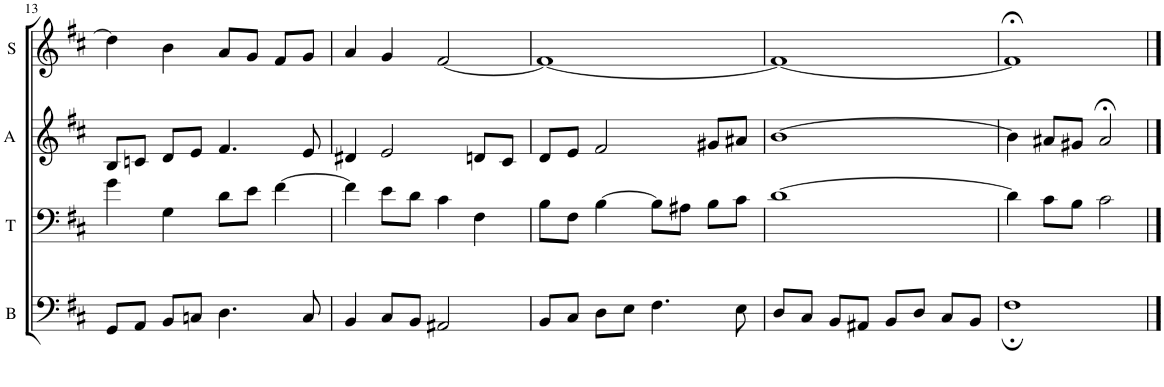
**kern	**kern	**kern	**kern
*part4	*part3	*part2	*part1
*staff4	*staff3	*staff2	*staff1
*I"B	*I"T	*I"A	*I"S
*I'B	*I'T	*I'A	*I'S
!!LO:PB:g=z
*clefF4	*clefF4	*clefG2	*clefG2
*k[f#c#]	*k[f#c#]	*k[f#c#]	*k[f#c#]
*M4/4	*M4/4	*M4/4	*M4/4
=13	=13	=13	=13
8GG/L	4g\	8B/L	4dd\]
8AA/J	.	8cn/J	.
8BB/L	4G\	8d/L	4b\
8Cn/J	.	8e/J	.
4.D\	8d\L	4.f#/	8a/L
.	8e\J	.	8g/J
.	[4f#\	.	8f#/L
8C/	.	8e/	8g/J
=14	=14	=14	=14
4BB/	4f#\]	4d#X/	4a/
8C#/L	8e\L	2e/	4g/
8BB/J	8d\J	.	.
2AA#X/	4c#\	.	[2f#/
.	4F#\	8dn/L	.
.	.	8c#/J	.
=15	=15	=15	=15
8BB/L	8B\L	8d/L	1f#_
8C#/J	8F#\J	8e/J	.
8D\L	[4B\	2f#/	.
8E\J	.	.	.
4.F#\	8B\L]	.	.
.	8A#X\J	.	.
.	8B\L	8g#X/L	.
8E\	8c#\J	8a#X/J	.
=16	=16	=16	=16
8D/L	[1d	[1b	1f#_
8C#/J	.	.	.
8BB/L	.	.	.
8AA#X/J	.	.	.
8BB/L	.	.	.
8D/J	.	.	.
8C#/L	.	.	.
8BB/J	.	.	.
=17	=17	=17	=17
1F#;	4d\]	4b\]	1f#;<]
.	8c#\L	8a#X/L	.
.	8B\J	8g#X/J	.
.	2c#\	2a#;</	.
==	==	==	==
*-	*-	*-	*-
